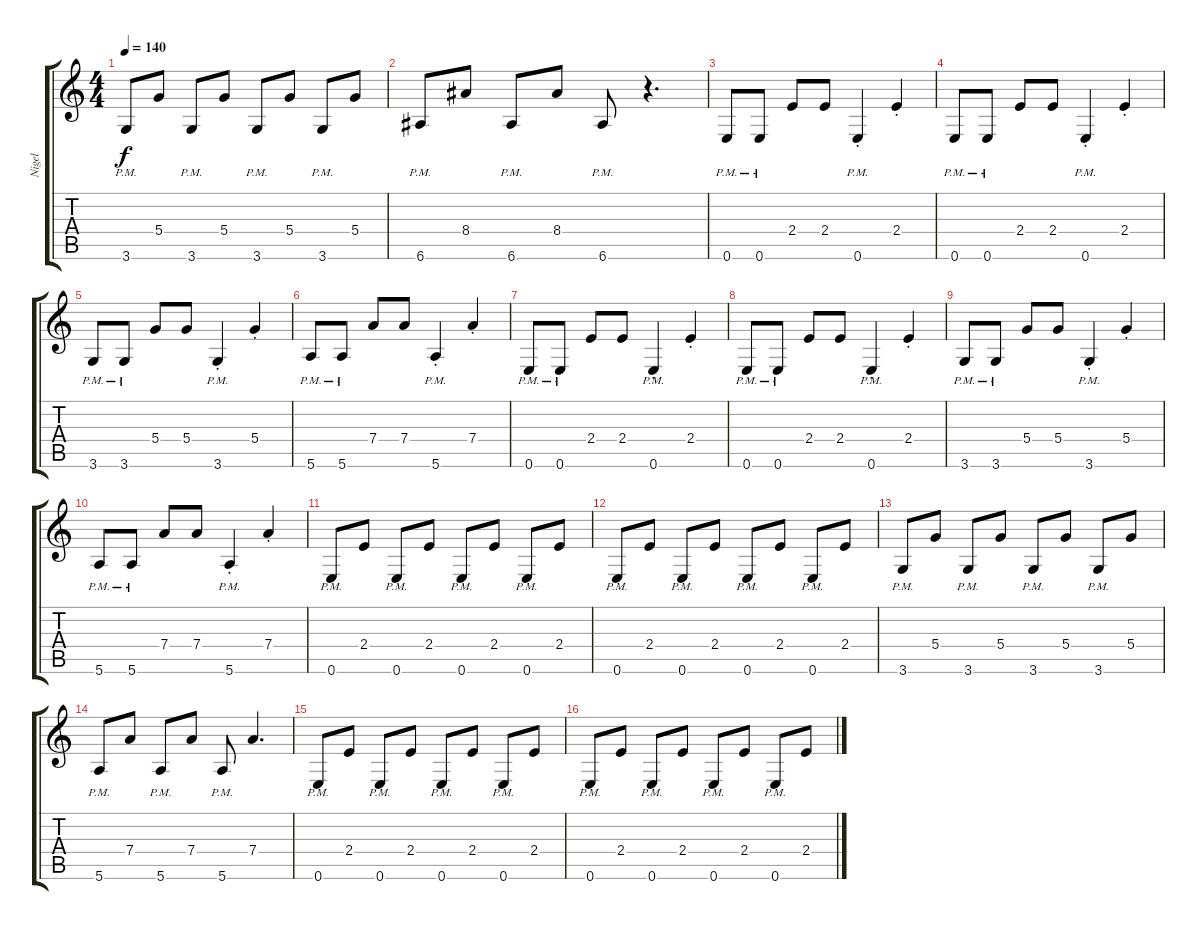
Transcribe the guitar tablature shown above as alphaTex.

\track ("Nigel" "Nigel") {instrument distortionguitar}
\staff {score tabs}
\tuning (E4 B3 G3 D3 A2 E2) {hide}
\ts (4 4)
\tempo 140
\clef g2
\ks c
3.6{pm}.8{dy f} 5.4.8 3.6{pm}.8 5.4.8 3.6{pm}.8 5.4.8 3.6{pm}.8 5.4.8 |
6.6{pm}.8 8.4.8 6.6{pm}.8 8.4.8 6.6{pm}.8 r.4{d} |
0.6{pm}.8 0.6{pm}.8 2.4.8 2.4.8 0.6{pm st}.4 2.4{st}.4 |
0.6{pm}.8 0.6{pm}.8 2.4.8 2.4.8 0.6{pm st}.4 2.4{st}.4 |
3.6{pm}.8 3.6{pm}.8 5.4.8 5.4.8 3.6{pm st}.4 5.4{st}.4 |
5.6{pm}.8 5.6{pm}.8 7.4.8 7.4.8 5.6{pm st}.4 7.4{st}.4 |
0.6{pm}.8 0.6{pm}.8 2.4.8 2.4.8 0.6{pm st}.4 2.4{st}.4 |
0.6{pm}.8 0.6{pm}.8 2.4.8 2.4.8 0.6{pm st}.4 2.4{st}.4 |
3.6{pm}.8 3.6{pm}.8 5.4.8 5.4.8 3.6{pm st}.4 5.4{st}.4 |
5.6{pm}.8 5.6{pm}.8 7.4.8 7.4.8 5.6{pm st}.4 7.4{st}.4 |
0.6{pm}.8 2.4.8 0.6{pm}.8 2.4.8 0.6{pm}.8 2.4.8 0.6{pm}.8 2.4.8 |
0.6{pm}.8 2.4.8 0.6{pm}.8 2.4.8 0.6{pm}.8 2.4.8 0.6{pm}.8 2.4.8 |
3.6{pm}.8 5.4.8 3.6{pm}.8 5.4.8 3.6{pm}.8 5.4.8 3.6{pm}.8 5.4.8 |
5.6{pm}.8 7.4.8 5.6{pm}.8 7.4.8 5.6{pm}.8 7.4.4{d} |
0.6{pm}.8 2.4.8 0.6{pm}.8 2.4.8 0.6{pm}.8 2.4.8 0.6{pm}.8 2.4.8 |
0.6{pm}.8 2.4.8 0.6{pm}.8 2.4.8 0.6{pm}.8 2.4.8 0.6{pm}.8 2.4.8
